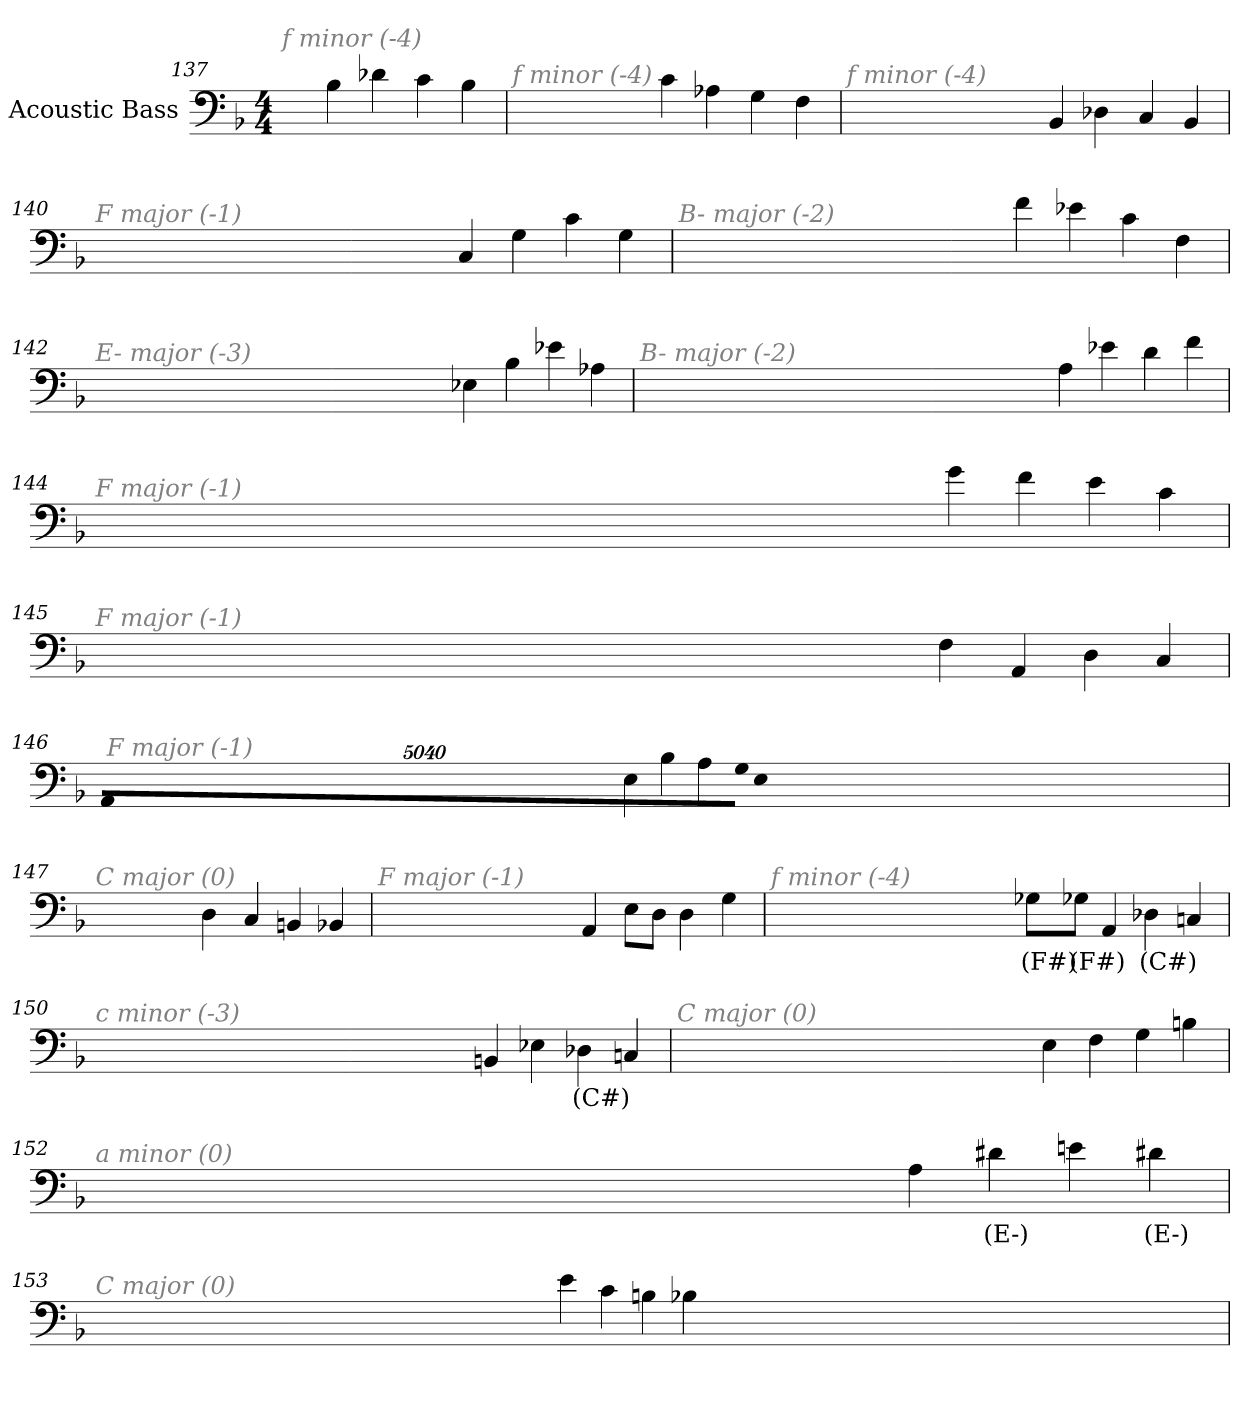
**kern	**text
*part1	*part1
*staff1	*staff1
*I"Acoustic Bass	*
*clefF4	*
*ITrd7c12	*
*k[b-]	*
*F:	*
*M4/4	*
=137	=137
!LO:TX:i:color=#808080:t=f minor (-4)	!
4BB-	.
4D-X	.
4C	.
4BB-	.
=138	=138
!LO:TX:i:color=#808080:t=f minor (-4)	!
4C	.
4AA-X	.
4GG	.
4FF	.
=139	=139
!LO:TX:i:color=#808080:t=f minor (-4)	!
4BBB-	.
4DD-X	.
4CC	.
4BBB-	.
=140	=140
!LO:TX:i:color=#808080:t=F major (-1)	!
4CC	.
4GG	.
4C	.
4GG	.
=141	=141
!LO:TX:i:color=#808080:t=B- major (-2)	!
4F	.
4E-X	.
4C	.
4FF	.
=142	=142
!LO:TX:i:color=#808080:t=E- major (-3)	!
4EE-X	.
4BB-	.
4E-X	.
4AA-X	.
=143	=143
!LO:TX:i:color=#808080:t=B- major (-2)	!
4AA	.
4E-X	.
4D	.
4F	.
=144	=144
!LO:TX:i:color=#808080:t=F major (-1)	!
4G	.
4F	.
4E	.
4C	.
=145	=145
!LO:TX:i:color=#808080:t=F major (-1)	!
4FF	.
4AAA	.
4DD	.
4CC	.
=146	=146
!LO:TX:i:color=#808080:t=F major (-1)	!
4EE	.
4BB-	.
4AA	.
!LO:N:vis=8	!
40320%3347GGL	.
!LO:N:vis=8	!
40320%3347EE	.
!LO:N:vis=8	!
40320%3347AAAJ	.
=147	=147
!LO:TX:i:color=#808080:t=C major (0)	!
4DD	.
4CC	.
4BBBn	.
4BBB-X	.
=148	=148
!LO:TX:i:color=#808080:t=F major (-1)	!
4AAA	.
8EEL	.
8DDJ	.
4DD	.
4GG	.
=149	=149
!LO:TX:i:color=#808080:t=f minor (-4)	!
8GG-XiL	(F#)
8GG-XiJ	(F#)
4AAA	.
4DD-Xi	(C#)
4CCn	.
=150	=150
!LO:TX:i:color=#808080:t=c minor (-3)	!
4BBBn	.
4EE-X	.
4DD-Xi	(C#)
4CCn	.
=151	=151
!LO:TX:i:color=#808080:t=C major (0)	!
4EE	.
4FF	.
4GG	.
4BBn	.
=152	=152
!LO:TX:i:color=#808080:t=a minor (0)	!
4AA	.
4D#Xi	(E-)
4En	.
4D#Xi	(E-)
=153	=153
!LO:TX:i:color=#808080:t=C major (0)	!
4E	.
4C	.
4BBn	.
4BB-X	.
=	=
*-	*-
